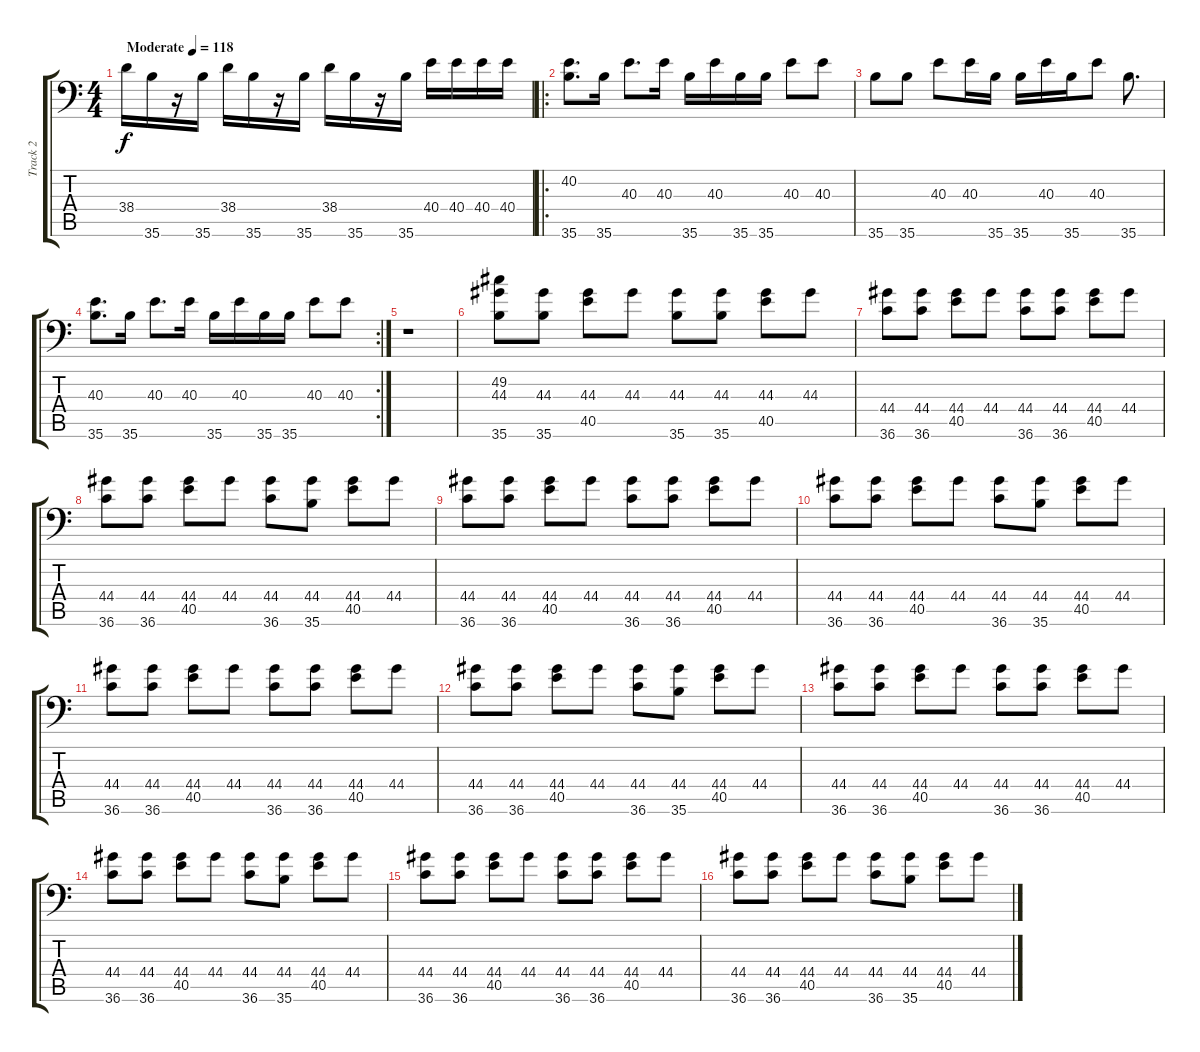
\track ("Track 2" "Track 2") {instrument acousticgrandpiano}
\staff {score tabs}
\tuning (C-1 C-1 C-1 C-1 C-1 C-1) {hide}
\ts (4 4)
\tempo (118 "Moderate")
\clef f4
\ks c
38.4.16{dy f instrument acousticgrandpiano} 35.6.16 r.16 35.6.16 38.4.16 35.6.16 r.16 35.6.16 38.4.16 35.6.16 r.16 35.6.16 40.4.16 40.4.16 40.4.16 40.4.16 |
\ro
(40.2 35.6).8{d} 35.6.16 40.3.8{d} 40.3.16 35.6.16 40.3.16 35.6.16 35.6.16 40.3.8 40.3.8 |
35.6.8 35.6.8 40.3.8 40.3.16 35.6.16 35.6.16 40.3.16 35.6.16 40.3.8 35.6.8{d} |
\rc 2
(40.3 35.6).8{d} 35.6.16 40.3.8{d} 40.3.16 35.6.16 40.3.16 35.6.16 35.6.16 40.3.8 40.3.8 |
r.1 |
(49.2 44.3 35.6).8 (44.3 35.6).8 (44.3 40.5).8 44.3.8 (44.3 35.6).8 (44.3 35.6).8 (44.3 40.5).8 44.3.8 |
(44.4 36.6).8 (44.4 36.6).8 (44.4 40.5).8 44.4.8 (44.4 36.6).8 (44.4 36.6).8 (44.4 40.5).8 44.4.8 |
(44.4 36.6).8 (44.4 36.6).8 (44.4 40.5).8 44.4.8 (44.4 36.6).8 (44.4 35.6).8 (44.4 40.5).8 44.4.8 |
(44.4 36.6).8 (44.4 36.6).8 (44.4 40.5).8 44.4.8 (44.4 36.6).8 (44.4 36.6).8 (44.4 40.5).8 44.4.8 |
(44.4 36.6).8 (44.4 36.6).8 (44.4 40.5).8 44.4.8 (44.4 36.6).8 (44.4 35.6).8 (44.4 40.5).8 44.4.8 |
(44.4 36.6).8 (44.4 36.6).8 (44.4 40.5).8 44.4.8 (44.4 36.6).8 (44.4 36.6).8 (44.4 40.5).8 44.4.8 |
(44.4 36.6).8 (44.4 36.6).8 (44.4 40.5).8 44.4.8 (44.4 36.6).8 (44.4 35.6).8 (44.4 40.5).8 44.4.8 |
(44.4 36.6).8 (44.4 36.6).8 (44.4 40.5).8 44.4.8 (44.4 36.6).8 (44.4 36.6).8 (44.4 40.5).8 44.4.8 |
(44.4 36.6).8 (44.4 36.6).8 (44.4 40.5).8 44.4.8 (44.4 36.6).8 (44.4 35.6).8 (44.4 40.5).8 44.4.8 |
(44.4 36.6).8 (44.4 36.6).8 (44.4 40.5).8 44.4.8 (44.4 36.6).8 (44.4 36.6).8 (44.4 40.5).8 44.4.8 |
(44.4 36.6).8 (44.4 36.6).8 (44.4 40.5).8 44.4.8 (44.4 36.6).8 (44.4 35.6).8 (44.4 40.5).8 44.4.8
